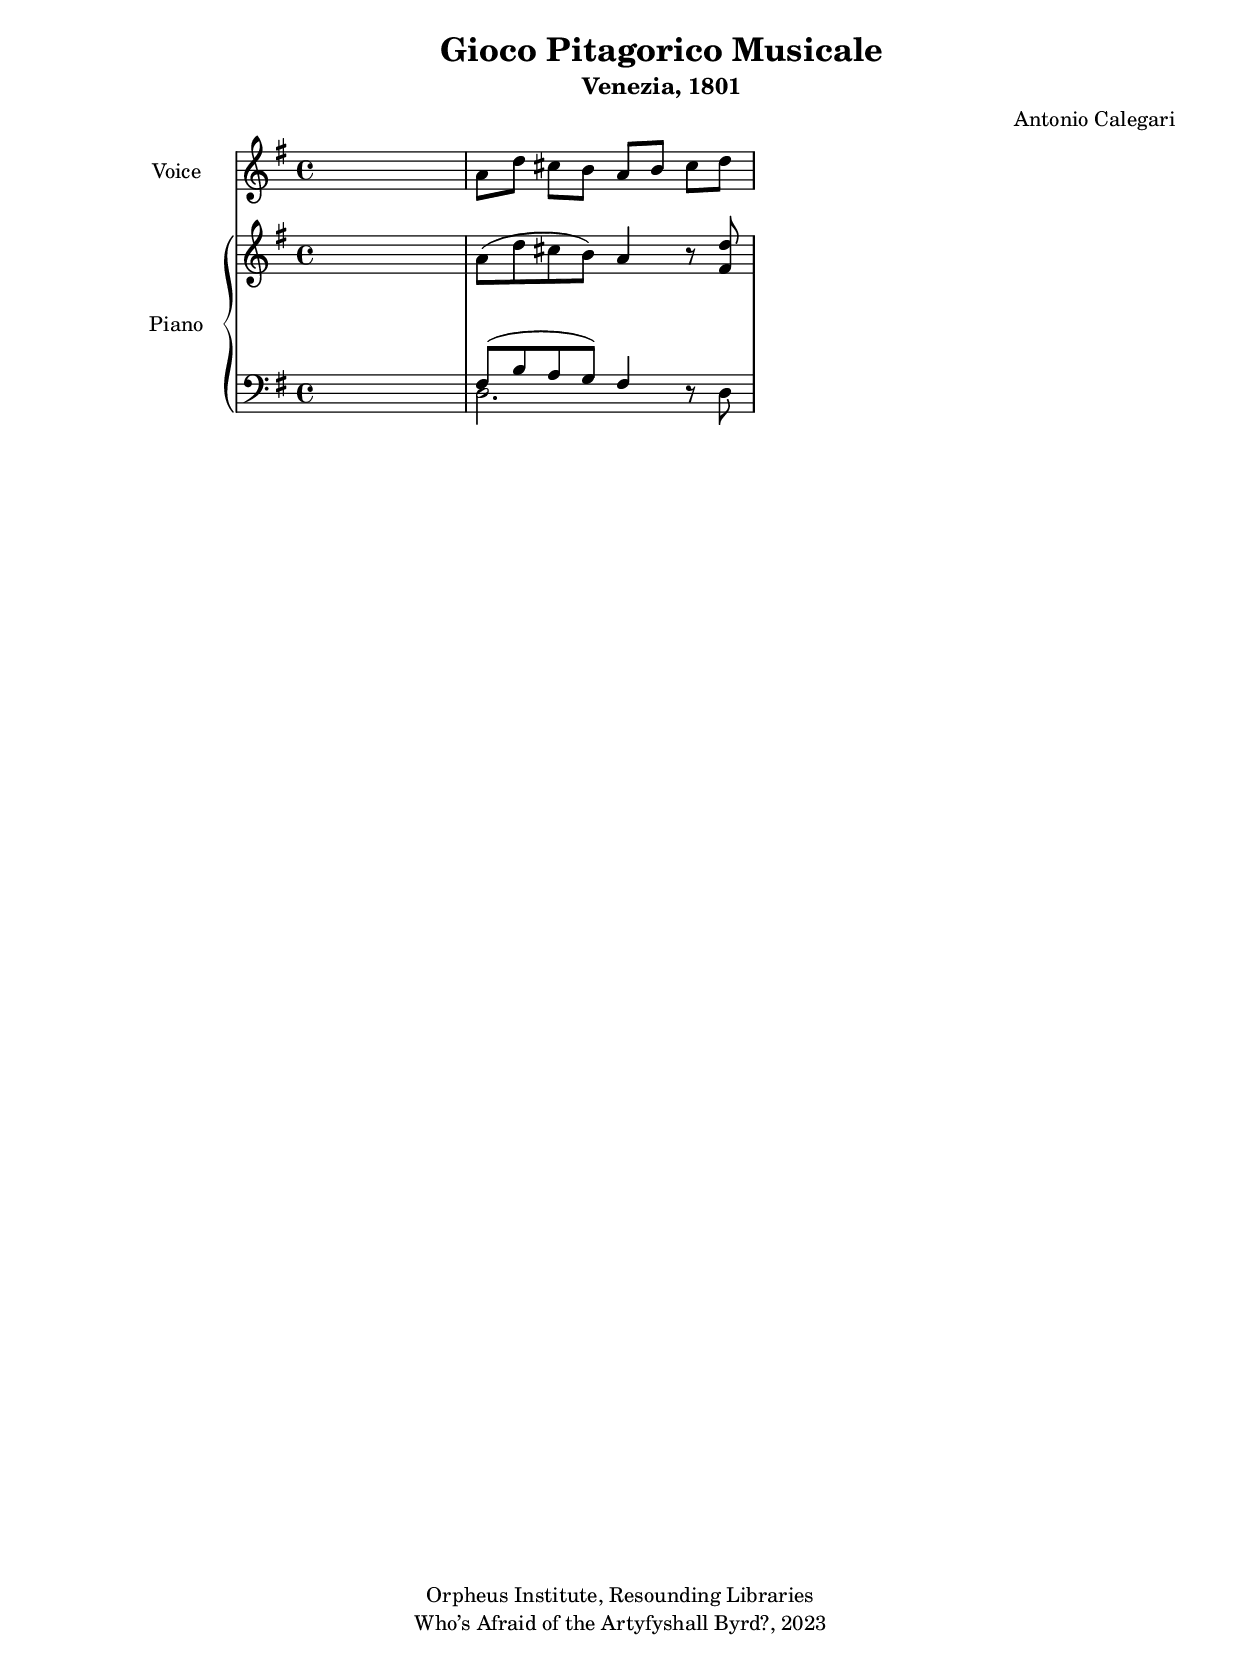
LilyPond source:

\include "paper_settings.ly"

\score{
 << 
    %Voice part
    \context Staff = "voice" \with { instrumentName = "Voice" }
    
    <<
    \set Staff.midiInstrument =#"voice oohs" {

   \key g \major \clef treble
    s1
    \relative c''{
  a8[d] cs[b] a[b] cs[d]
}

    
    }  
    
    >>  
    
    %Piano part
    \context PianoStaff \with { instrumentName = "Piano"}
    <<
       \context Staff = "rh" {
         \key g \major \clef treble
         s1
         \relative c'{
  a'8[( d cs b]) a4 r8 <fs d'>
}

         
        }
        
        \context Staff = "lh" {
        \key g \major \clef bass
        s1
        \relative c{
  << {fs8[( b a g]) fs4 } \\ {d2. } >> r8 d
}

          
        }
        
    >>
    

  
 >> 
\include "layout_settings.ly"
 
}
    